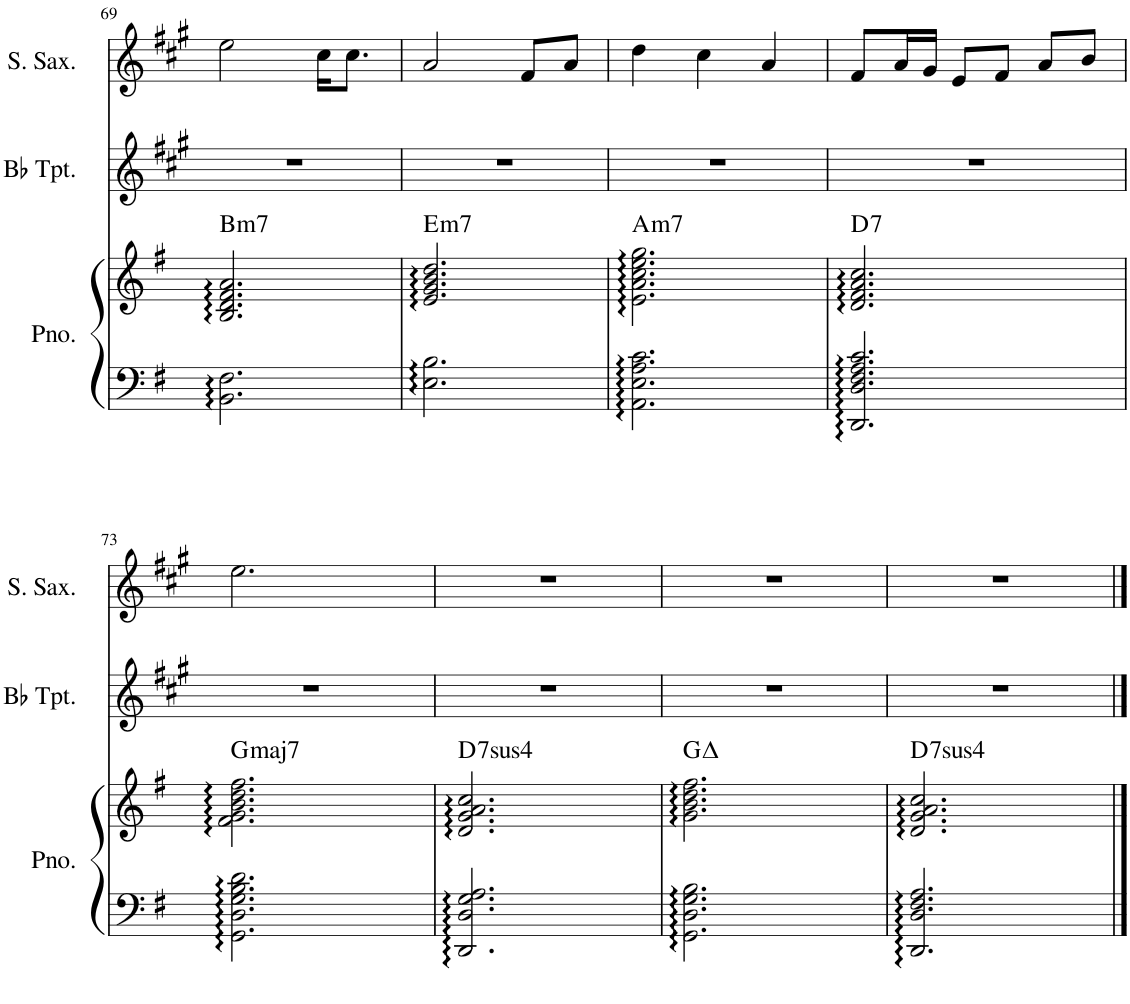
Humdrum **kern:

**kern	**kern	**harte	**kern
*part2	*part2	*part2	*part1
*staff3	*staff2	*	*staff1
*I"Piano	*	*	*I"Soprano Saxophone
*I'Pno.	*	*	*I'S. Sax.
!!LO:PB:g=z
*clefF4	*clefG2	*	*clefG2
*	*	*	*Trd1c2
*k[f#]	*k[f#]	*	*k[f#c#g#]
*M3/4	*M3/4	*	*M3/4
=69	=69	=69	=69
!	!	!LO:H:kt=m7	!
2.BB\ 2.F#\	2.B/ 2.d/ 2.f#/ 2.a/	B:min7	2ee\
.	.	.	16cc#\KL
.	.	.	8.cc#\J
=70	=70	=70	=70
!	!	!LO:H:kt=m7	!
2.E\ 2.B\	2.e/ 2.g/ 2.b/ 2.dd/	E:min7	2a/
.	.	.	8f#/L
.	.	.	8a/J
=71	=71	=71	=71
!	!	!LO:H:kt=m7	!
2.AA\ 2.E\ 2.A\ 2.c\	2.e\ 2.a\ 2.cc\ 2.ee\ 2.gg\	A:min7	4dd\
.	.	.	4cc#\
.	.	.	4a/
=72	=72	=72	=72
!	!	!LO:H:kt=7	!
2.DD/ 2.D/ 2.F#/ 2.A/ 2.c/	2.d/ 2.f#/ 2.a/ 2.cc/	D:7	8f#/L
.	.	.	16a/L
.	.	.	16g#/JJ
.	.	.	8e/L
.	.	.	8f#/J
.	.	.	8a/L
.	.	.	8b/J
!!LO:LB:g=z
=73	=73	=73	=73
!	!	!LO:H:kt=maj7	!
2.GG\ 2.D\ 2.G\ 2.B\ 2.d\	2.f#\ 2.g\ 2.b\ 2.dd\ 2.ff#\	G:maj7	2.ee\
=74	=74	=74	=74
!	!	!LO:H:kt=74	!
2.DD/ 2.D/ 2.G/ 2.A/	2.d/ 2.g/ 2.a/ 2.cc/	D:sus4(7)	2.r
=75	=75	=75	=75
2.GG\ 2.D\ 2.G\ 2.B\	2.g\ 2.b\ 2.dd\ 2.ff#\	G:maj	2.r
=76	=76	=76	=76
!	!	!LO:H:kt=74	!
2.DD/ 2.D/ 2.F#/ 2.A/	2.d/ 2.g/ 2.a/ 2.cc/	D:sus4(7)	2.r
==	==	==	==
*-	*-	*-	*-
